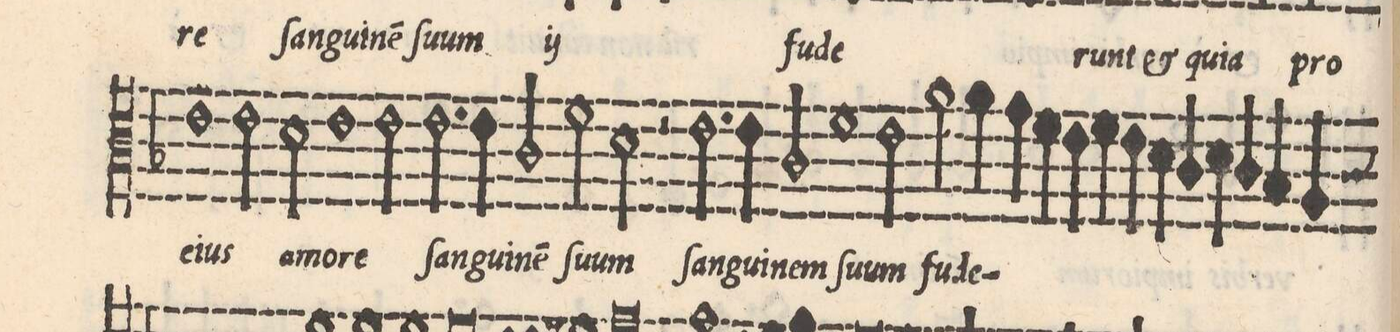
**kern	**text
*I"ALTO	*
*clefC3	*
*k[b-]	*
*met(C|)	*
*M2/1	*
*custos:e	*
=37-	=37-
1e	e-
2e\	-ius
2d\	a-
=38-	=38-
1e	-mo-
2e\	-re
2.e\	ſan-
=39-	=39-
4e\	-gui-
2c/	-ne(m)
2f\	ſu-
2d\	-um
=40-	=40-
2r	.
2.e\	ſan-
4e\	-gui-
2c/	-nem
=41-	=41-
1f	ſu-
2e\	-um
2a\	fu-
=42-	=42-
4a\	-de-
4g\	.
4f\	.
4e\	.
4f\	.
4e\	.
4d\	.
4c/	.
=43-	=43-
4d\	.
4c/	.
4B-/	.
4A/	.
*-	*-
